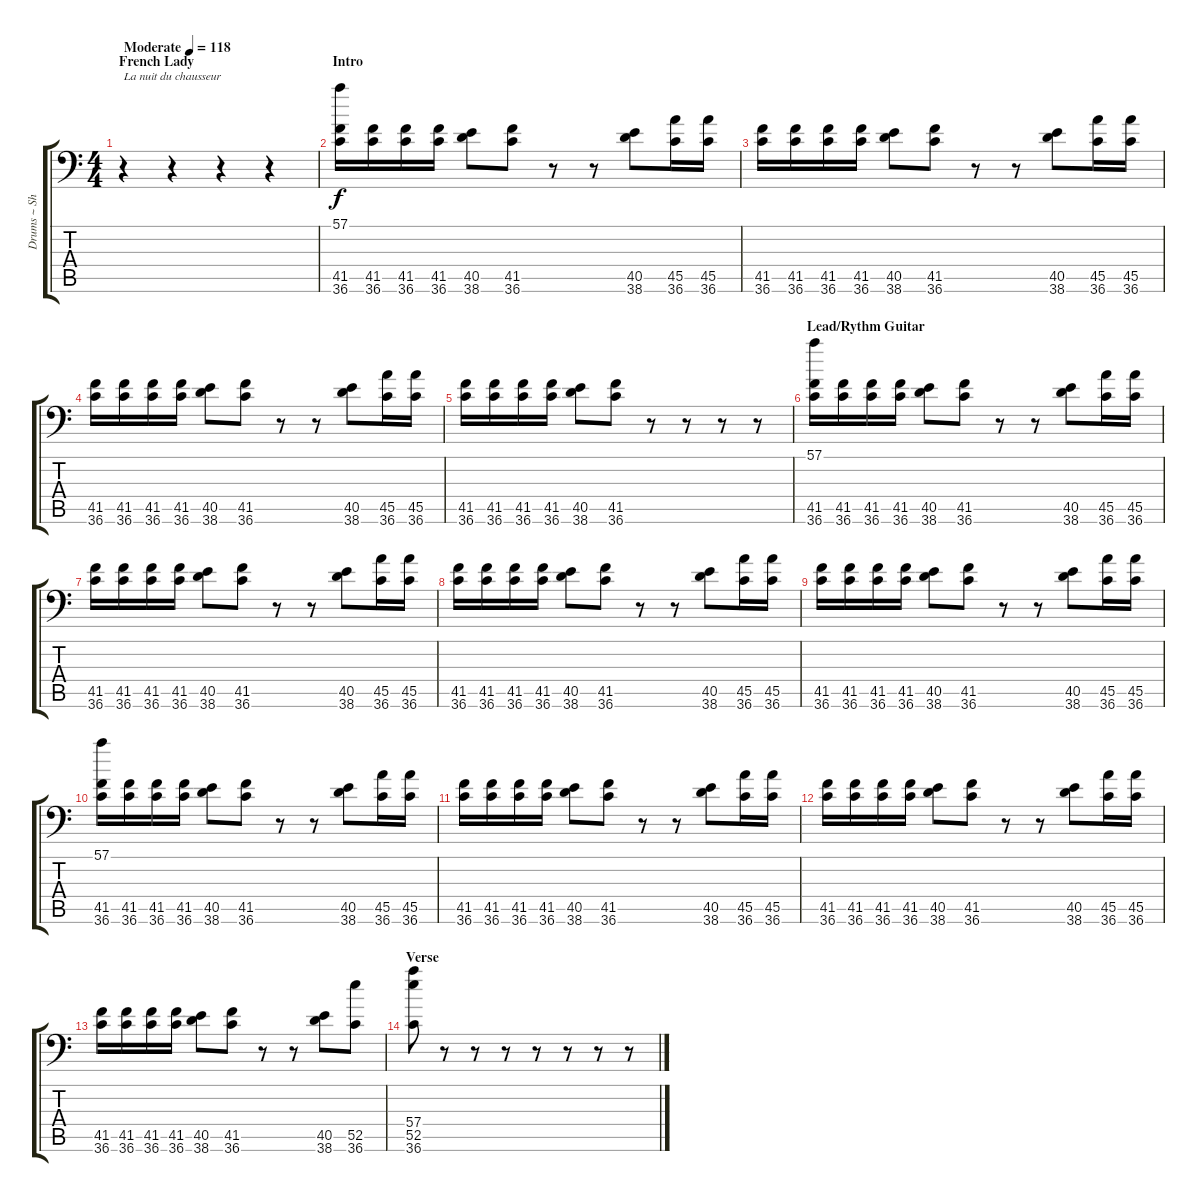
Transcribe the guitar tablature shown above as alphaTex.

\track ("Drums ~ Shannon" "Drums ~ Sh") {instrument acousticgrandpiano}
\staff {score tabs}
\tuning (C-1 C-1 C-1 C-1 C-1 C-1) {hide}
\ts (4 4)
\section ("" "French Lady")
\tempo (118 "Moderate")
\clef f4
\ks c
r.4{txt "La nuit du chausseur" dy f instrument acousticgrandpiano} r.4 r.4 r.4 |
\section ("" "Intro")
(57.1 41.5 36.6).16 (41.5 36.6).16 (41.5 36.6).16 (41.5 36.6).16 (40.5 38.6).8 (41.5 36.6).8 r.8 r.8 (40.5 38.6).8 (45.5 36.6).16 (45.5 36.6).16 |
(41.5 36.6).16 (41.5 36.6).16 (41.5 36.6).16 (41.5 36.6).16 (40.5 38.6).8 (41.5 36.6).8 r.8 r.8 (40.5 38.6).8 (45.5 36.6).16 (45.5 36.6).16 |
(41.5 36.6).16 (41.5 36.6).16 (41.5 36.6).16 (41.5 36.6).16 (40.5 38.6).8 (41.5 36.6).8 r.8 r.8 (40.5 38.6).8 (45.5 36.6).16 (45.5 36.6).16 |
(41.5 36.6).16 (41.5 36.6).16 (41.5 36.6).16 (41.5 36.6).16 (40.5 38.6).8 (41.5 36.6).8 r.8 r.8 r.8 r.8 |
\section ("" "Lead/Rythm Guitar")
(57.1 41.5 36.6).16 (41.5 36.6).16 (41.5 36.6).16 (41.5 36.6).16 (40.5 38.6).8 (41.5 36.6).8 r.8 r.8 (40.5 38.6).8 (45.5 36.6).16 (45.5 36.6).16 |
(41.5 36.6).16 (41.5 36.6).16 (41.5 36.6).16 (41.5 36.6).16 (40.5 38.6).8 (41.5 36.6).8 r.8 r.8 (40.5 38.6).8 (45.5 36.6).16 (45.5 36.6).16 |
(41.5 36.6).16 (41.5 36.6).16 (41.5 36.6).16 (41.5 36.6).16 (40.5 38.6).8 (41.5 36.6).8 r.8 r.8 (40.5 38.6).8 (45.5 36.6).16 (45.5 36.6).16 |
(41.5 36.6).16 (41.5 36.6).16 (41.5 36.6).16 (41.5 36.6).16 (40.5 38.6).8 (41.5 36.6).8 r.8 r.8 (40.5 38.6).8 (45.5 36.6).16 (45.5 36.6).16 |
(57.1 41.5 36.6).16 (41.5 36.6).16 (41.5 36.6).16 (41.5 36.6).16 (40.5 38.6).8 (41.5 36.6).8 r.8 r.8 (40.5 38.6).8 (45.5 36.6).16 (45.5 36.6).16 |
(41.5 36.6).16 (41.5 36.6).16 (41.5 36.6).16 (41.5 36.6).16 (40.5 38.6).8 (41.5 36.6).8 r.8 r.8 (40.5 38.6).8 (45.5 36.6).16 (45.5 36.6).16 |
(41.5 36.6).16 (41.5 36.6).16 (41.5 36.6).16 (41.5 36.6).16 (40.5 38.6).8 (41.5 36.6).8 r.8 r.8 (40.5 38.6).8 (45.5 36.6).16 (45.5 36.6).16 |
(41.5 36.6).16 (41.5 36.6).16 (41.5 36.6).16 (41.5 36.6).16 (40.5 38.6).8 (41.5 36.6).8 r.8 r.8 (40.5 38.6).8 (52.5 36.6).8 |
\section ("" "Verse")
(57.4 52.5 36.6).8 r.8 r.8 r.8 r.8 r.8 r.8 r.8
